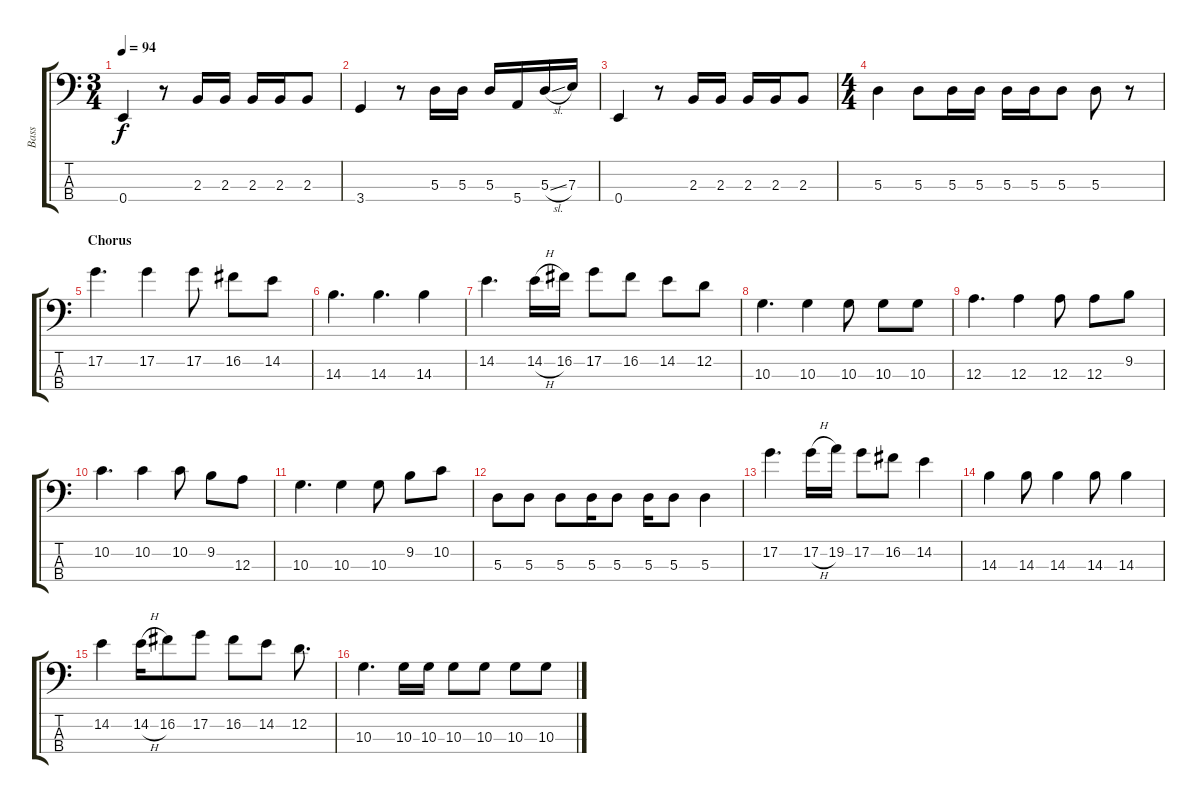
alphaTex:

\track ("Bass" "Bass") {instrument electricbassfinger}
\staff {score tabs}
\tuning (G2 D2 A1 E1) {hide}
\ts (3 4)
\tempo 94
\clef f4
\ks c
0.4.4{dy f} r.8 2.3.16 2.3.16 2.3.16 2.3.16 2.3.8 |
3.4.4 r.8 5.3.16 5.3.16 5.3.16 5.4.16 5.3{sl}.16 7.3.16 |
0.4.4 r.8 2.3.16 2.3.16 2.3.16 2.3.16 2.3.8 |
\ts (4 4)
5.3.4 5.3.8 5.3.16 5.3.16 5.3.16 5.3.16 5.3.8 5.3.8 r.8 |
\section ("" "Chorus")
17.2.4{d} 17.2.4 17.2.8 16.2.8 14.2.8 |
14.3.4{d} 14.3.4{d} 14.3.4 |
14.2.4{d} 14.2{h}.16 16.2.16 17.2.8 16.2.8 14.2.8 12.2.8 |
10.3.4{d} 10.3.4 10.3.8 10.3.8 10.3.8 |
12.3.4{d} 12.3.4 12.3.8 12.3.8 9.2.8 |
10.2.4{d} 10.2.4 10.2.8 9.2.8 12.3.8 |
10.3.4{d} 10.3.4 10.3.8 9.2.8 10.2.8 |
5.3.8 5.3.8 5.3.8 5.3.16 5.3.8 5.3.16 5.3.8 5.3.4 |
17.2.4{d} 17.2{h}.16 19.2.16 17.2.8 16.2.8 14.2.4 |
14.3.4 14.3.8 14.3.4 14.3.8 14.3.4 |
14.2.4 14.2{h}.16 16.2.8 17.2.8 16.2.8 14.2.8 12.2.8{d} |
10.3.4{d} 10.3.16 10.3.16 10.3.8 10.3.8 10.3.8 10.3.8
